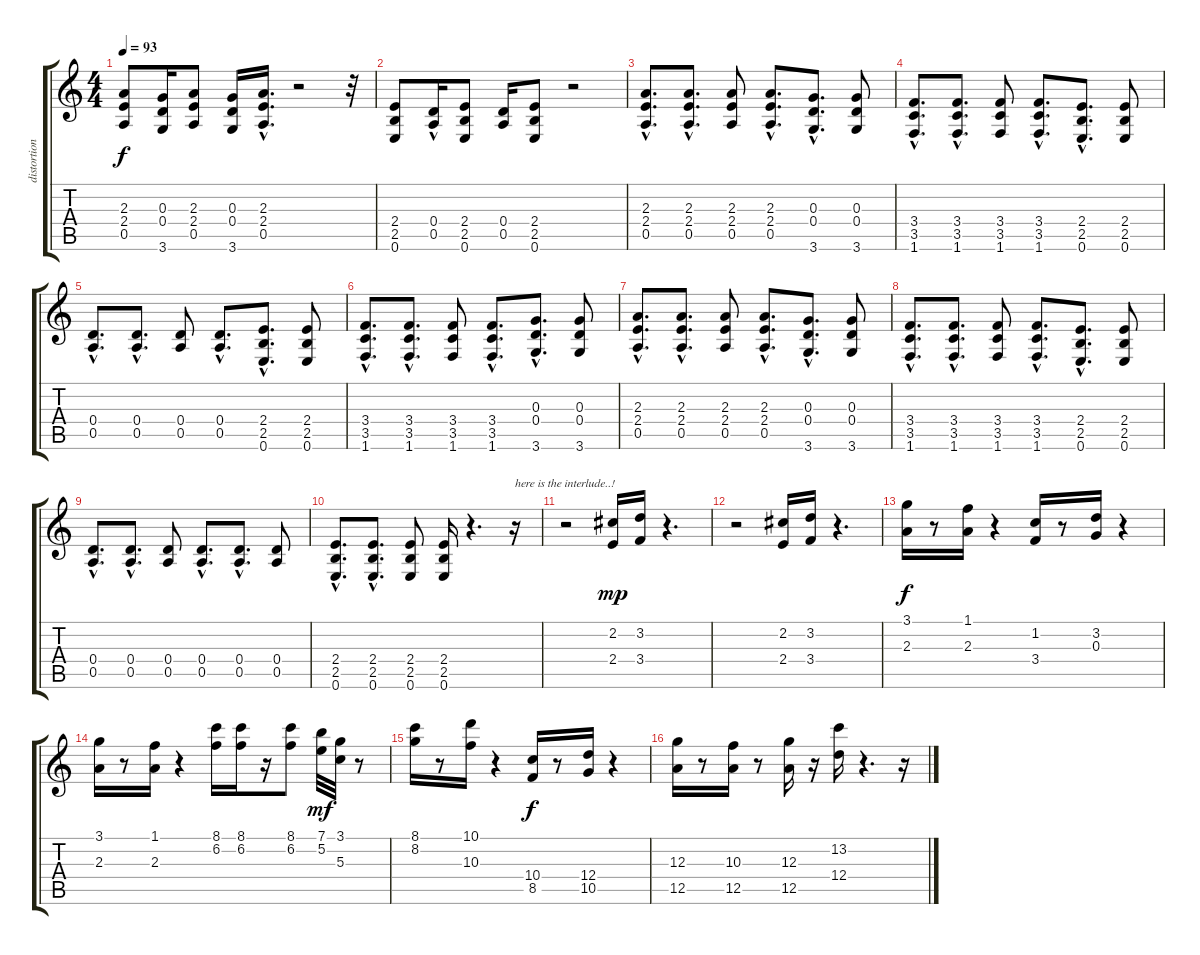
\track ("distortion guitar" "distortion") {instrument distortionguitar}
\staff {score tabs}
\tuning (E4 B3 G3 D3 A2 E2) {hide}
\ts (4 4)
\tempo 93
\clef g2
\ks c
(2.3 2.4 0.5).8{dy f} (0.3 0.4 3.6).16 (2.3 2.4 0.5).8 (0.3 0.4 3.6).16 (2.3{hac} 2.4{hac} 0.5{hac}).16{d} r.2 r.32 |
(2.4 2.5 0.6).8 (0.4{hac} 0.5).16 (2.4 2.5 0.6).8 (0.4 0.5).16 (2.4 2.5 0.6).8 r.2 |
(2.3{hac} 2.4{hac} 0.5{hac}).8{d} (2.3{hac} 2.4{hac} 0.5{hac}).8{d} (2.3 2.4 0.5).8 (2.3{hac} 2.4{hac} 0.5{hac}).8{d} (0.3{hac} 0.4{hac} 3.6{hac}).8{d} (0.3 0.4 3.6).8 |
(3.4{hac} 3.5{hac} 1.6{hac}).8{d} (3.4{hac} 3.5{hac} 1.6{hac}).8{d} (3.4 3.5 1.6).8 (3.4{hac} 3.5{hac} 1.6{hac}).8{d} (2.4{hac} 2.5{hac} 0.6{hac}).8{d} (2.4 2.5 0.6).8 |
(0.4{hac} 0.5{hac}).8{d} (0.4{hac} 0.5{hac}).8{d} (0.4 0.5).8 (0.4{hac} 0.5{hac}).8{d} (2.4{hac} 2.5{hac} 0.6{hac}).8{d} (2.4 2.5 0.6).8 |
(3.4{hac} 3.5{hac} 1.6{hac}).8{d} (3.4{hac} 3.5{hac} 1.6{hac}).8{d} (3.4 3.5 1.6).8 (3.4{hac} 3.5{hac} 1.6{hac}).8{d} (0.3{hac} 0.4{hac} 3.6{hac}).8{d} (0.3 0.4 3.6).8 |
(2.3{hac} 2.4{hac} 0.5{hac}).8{d} (2.3{hac} 2.4{hac} 0.5{hac}).8{d} (2.3 2.4 0.5).8 (2.3{hac} 2.4{hac} 0.5{hac}).8{d} (0.3{hac} 0.4{hac} 3.6{hac}).8{d} (0.3 0.4 3.6).8 |
(3.4{hac} 3.5{hac} 1.6{hac}).8{d} (3.4{hac} 3.5{hac} 1.6{hac}).8{d} (3.4 3.5 1.6).8 (3.4{hac} 3.5{hac} 1.6{hac}).8{d} (2.4{hac} 2.5{hac} 0.6{hac}).8{d} (2.4 2.5 0.6).8 |
(0.4{hac} 0.5{hac}).8{d} (0.4{hac} 0.5{hac}).8{d} (0.4 0.5).8 (0.4{hac} 0.5{hac}).8{d} (0.4{hac} 0.5{hac}).8{d} (0.4 0.5).8 |
(2.4{hac} 2.5{hac} 0.6{hac}).8{d} (2.4{hac} 2.5{hac} 0.6{hac}).8{d} (2.4 2.5 0.6).8 (2.4 2.5 0.6).16 r.4{d} r.16{txt "here is the interlude..!"} |
r.2 (2.2 2.4).16{dy mp balance 1} (3.2 3.4).16 r.4{d} |
r.2 (2.2 2.4).16{balance 15} (3.2 3.4).16 r.4{d} |
(3.1 2.3).16{dy f balance 1} r.8 (1.1 2.3).16 r.4 (1.2 3.4).16{balance 15} r.8 (3.2 0.3).16 r.4 |
(3.1 2.3).16{balance 1} r.8 (1.1 2.3).16 r.4 (8.1 6.2).16{balance 15} (8.1 6.2).16 r.16 (8.1 6.2).8 (7.1 5.2).32{dy mf} (3.1 5.3).32 r.8 |
(8.1 8.2).16{balance 0} r.8 (10.1 10.3).16 r.4 (10.4 8.5).16{dy f balance 15} r.8 (12.4 10.5).16 r.4 |
(12.3 12.5).16{balance 8} r.8 (10.3 12.5).16 r.8 (12.3 12.5).16 r.16 (13.2 12.4).16 r.4{d} r.16
